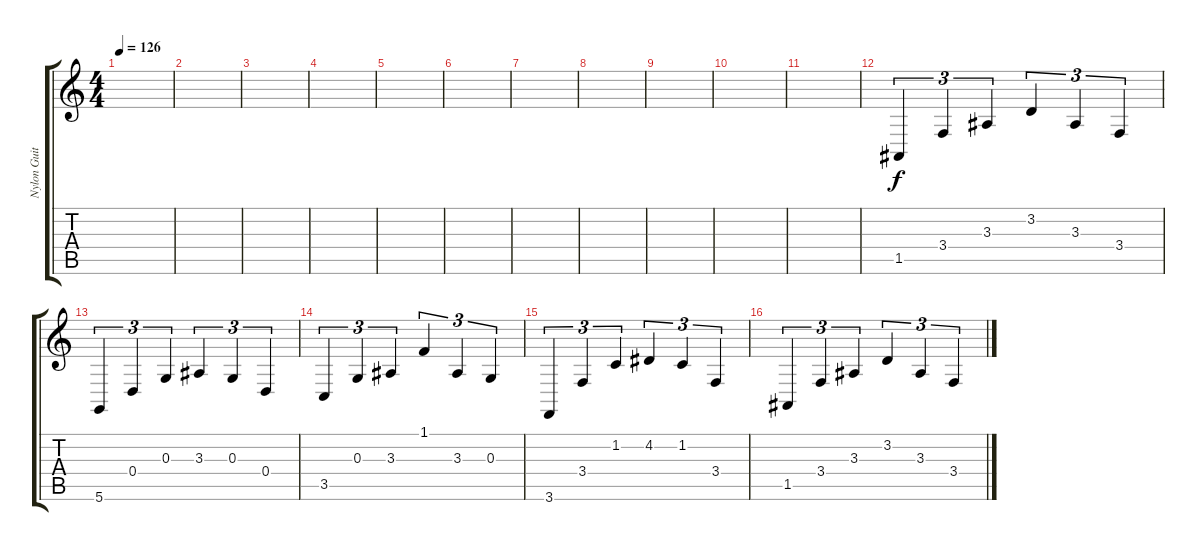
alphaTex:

\track ("Nylon Guitar" "Nylon Guit") {instrument acousticgrandpiano}
\staff {score tabs}
\tuning (E4 B3 G3 D3 A2 D2) {hide}
\ts (4 4)
\tempo 126
\clef g2
\ks c
|
|
|
|
|
|
|
|
|
|
|
1.5.4{tu (3 2)} 3.4.4{tu (3 2)} 3.3.4{tu (3 2)} 3.2.4{tu (3 2)} 3.3.4{tu (3 2)} 3.4.4{tu (3 2)} |
5.6.4{tu (3 2)} 0.4.4{tu (3 2)} 0.3.4{tu (3 2)} 3.3.4{tu (3 2)} 0.3.4{tu (3 2)} 0.4.4{tu (3 2)} |
3.5.4{tu (3 2)} 0.3.4{tu (3 2)} 3.3.4{tu (3 2)} 1.1.4{tu (3 2)} 3.3.4{tu (3 2)} 0.3.4{tu (3 2)} |
3.6.4{tu (3 2)} 3.4.4{tu (3 2)} 1.2.4{tu (3 2)} 4.2.4{tu (3 2)} 1.2.4{tu (3 2)} 3.4.4{tu (3 2)} |
1.5.4{tu (3 2)} 3.4.4{tu (3 2)} 3.3.4{tu (3 2)} 3.2.4{tu (3 2)} 3.3.4{tu (3 2)} 3.4.4{tu (3 2)}
